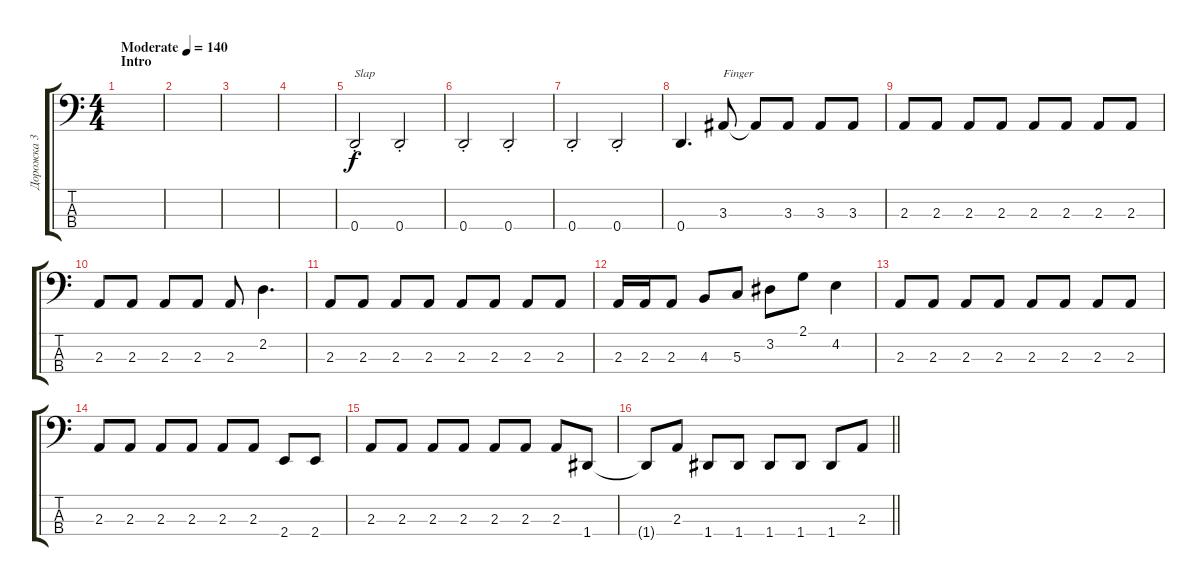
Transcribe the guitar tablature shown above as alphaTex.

\track ("Дорожка 3" "Дорожка 3") {instrument slapbass1}
\staff {score tabs}
\tuning (F2 C2 G1 D1) {hide}
\ts (4 4)
\section ("" "Intro")
\tempo (140 "Moderate")
\clef f4
\ks c
|
|
|
|
0.4{st}.2{txt "Slap"} 0.4{st}.2 |
0.4{st}.2 0.4{st}.2 |
0.4{st}.2 0.4{st}.2 |
0.4.4{d} 3.3.8{txt "Finger" instrument electricbassfinger} 3.3{t}.8 3.3.8 3.3.8 3.3.8 |
2.3.8 2.3.8 2.3.8 2.3.8 2.3.8 2.3.8 2.3.8 2.3.8 |
2.3.8 2.3.8 2.3.8 2.3.8 2.3.8 2.2.4{d} |
2.3.8 2.3.8 2.3.8 2.3.8 2.3.8 2.3.8 2.3.8 2.3.8 |
2.3.16 2.3.16 2.3.8 4.3.8 5.3.8 3.2.8 2.1.8 4.2.4 |
2.3.8 2.3.8 2.3.8 2.3.8 2.3.8 2.3.8 2.3.8 2.3.8 |
2.3.8 2.3.8 2.3.8 2.3.8 2.3.8 2.3.8 2.4.8 2.4.8 |
2.3.8 2.3.8 2.3.8 2.3.8 2.3.8 2.3.8 2.3.8 1.4.8 |
\barLineRight lightlight
1.4{t}.8 2.3.8 1.4.8 1.4.8 1.4.8 1.4.8 1.4.8 2.3.8
